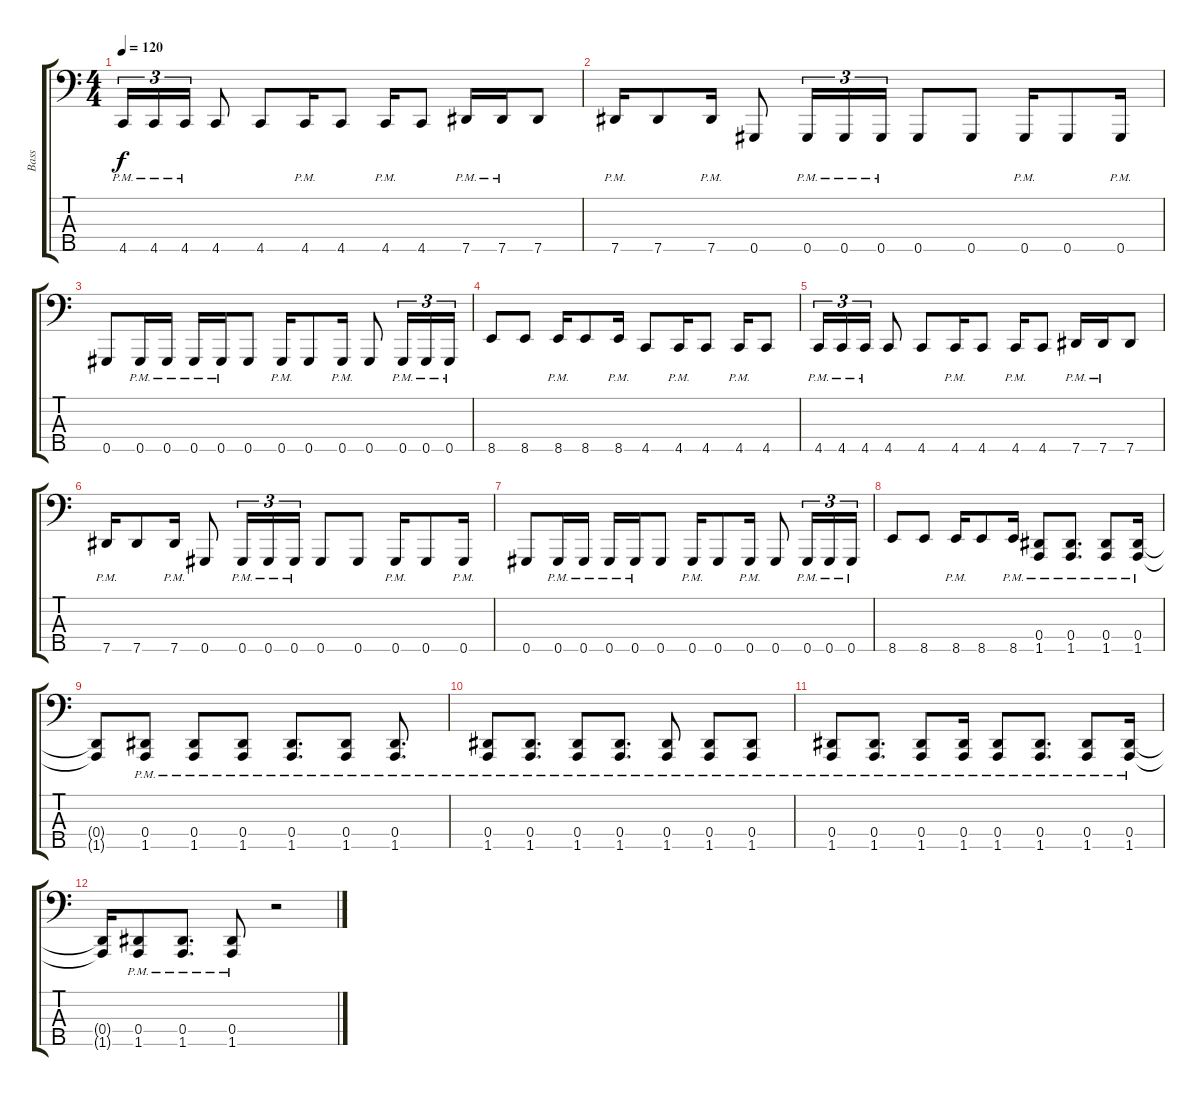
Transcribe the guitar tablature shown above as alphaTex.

\track ("Bass" "Bass") {instrument electricbasspick}
\staff {score tabs}
\tuning (Gb2 Db2 Ab1 Eb1 Ab0) {hide}
\ts (4 4)
\tempo 120
\clef f4
\ks c
4.5{pm}.16{tu (3 2) dy f} 4.5{pm}.16{tu (3 2)} 4.5{pm}.16{tu (3 2)} 4.5.8 4.5.8 4.5{pm}.16 4.5.8 4.5{pm}.16 4.5.8 7.5{pm}.16 7.5{pm}.16 7.5.8 |
7.5{pm}.16 7.5.8 7.5{pm}.16 0.5.8 0.5{pm}.16{tu (3 2)} 0.5{pm}.16{tu (3 2)} 0.5{pm}.16{tu (3 2)} 0.5.8 0.5.8 0.5{pm}.16 0.5.8 0.5{pm}.16 |
0.5.8 0.5{pm}.16 0.5{pm}.16 0.5{pm}.16 0.5{pm}.16 0.5.8 0.5{pm}.16 0.5.8 0.5{pm}.16 0.5.8 0.5{pm}.16{tu (3 2)} 0.5{pm}.16{tu (3 2)} 0.5{pm}.16{tu (3 2)} |
8.5.8 8.5.8 8.5{pm}.16 8.5.8 8.5{pm}.16 4.5.8 4.5{pm}.16 4.5.8 4.5{pm}.16 4.5.8 |
4.5{pm}.16{tu (3 2)} 4.5{pm}.16{tu (3 2)} 4.5{pm}.16{tu (3 2)} 4.5.8 4.5.8 4.5{pm}.16 4.5.8 4.5{pm}.16 4.5.8 7.5{pm}.16 7.5{pm}.16 7.5.8 |
7.5{pm}.16 7.5.8 7.5{pm}.16 0.5.8 0.5{pm}.16{tu (3 2)} 0.5{pm}.16{tu (3 2)} 0.5{pm}.16{tu (3 2)} 0.5.8 0.5.8 0.5{pm}.16 0.5.8 0.5{pm}.16 |
0.5.8 0.5{pm}.16 0.5{pm}.16 0.5{pm}.16 0.5{pm}.16 0.5.8 0.5{pm}.16 0.5.8 0.5{pm}.16 0.5.8 0.5{pm}.16{tu (3 2)} 0.5{pm}.16{tu (3 2)} 0.5{pm}.16{tu (3 2)} |
8.5.8 8.5.8 8.5{pm}.16 8.5.8 8.5{pm}.16 (0.4{pm} 1.5{pm}).8 (0.4{pm} 1.5{pm}).8{d} (0.4{pm} 1.5{pm}).8 (0.4{pm} 1.5{pm}).16 |
(0.4{t} 1.5{t}).8 (0.4{pm} 1.5{pm}).8 (0.4{pm} 1.5{pm}).8 (0.4{pm} 1.5{pm}).8 (0.4{pm} 1.5{pm}).8{d} (0.4{pm} 1.5{pm}).8 (0.4{pm} 1.5{pm}).8{d} |
(0.4{pm} 1.5{pm}).8 (0.4{pm} 1.5{pm}).8{d} (0.4{pm} 1.5{pm}).8 (0.4{pm} 1.5{pm}).8{d} (0.4{pm} 1.5{pm}).8 (0.4{pm} 1.5{pm}).8 (0.4{pm} 1.5{pm}).8 |
(0.4{pm} 1.5{pm}).8 (0.4{pm} 1.5{pm}).8{d} (0.4{pm} 1.5{pm}).8 (0.4{pm} 1.5{pm}).16 (0.4{pm} 1.5{pm}).8 (0.4{pm} 1.5{pm}).8{d} (0.4{pm} 1.5{pm}).8 (0.4{pm} 1.5{pm}).16 |
(0.4{t} 1.5{t}).16 (0.4{pm} 1.5{pm}).8 (0.4{pm} 1.5{pm}).8{d} (0.4{pm} 1.5{pm}).8 r.2
